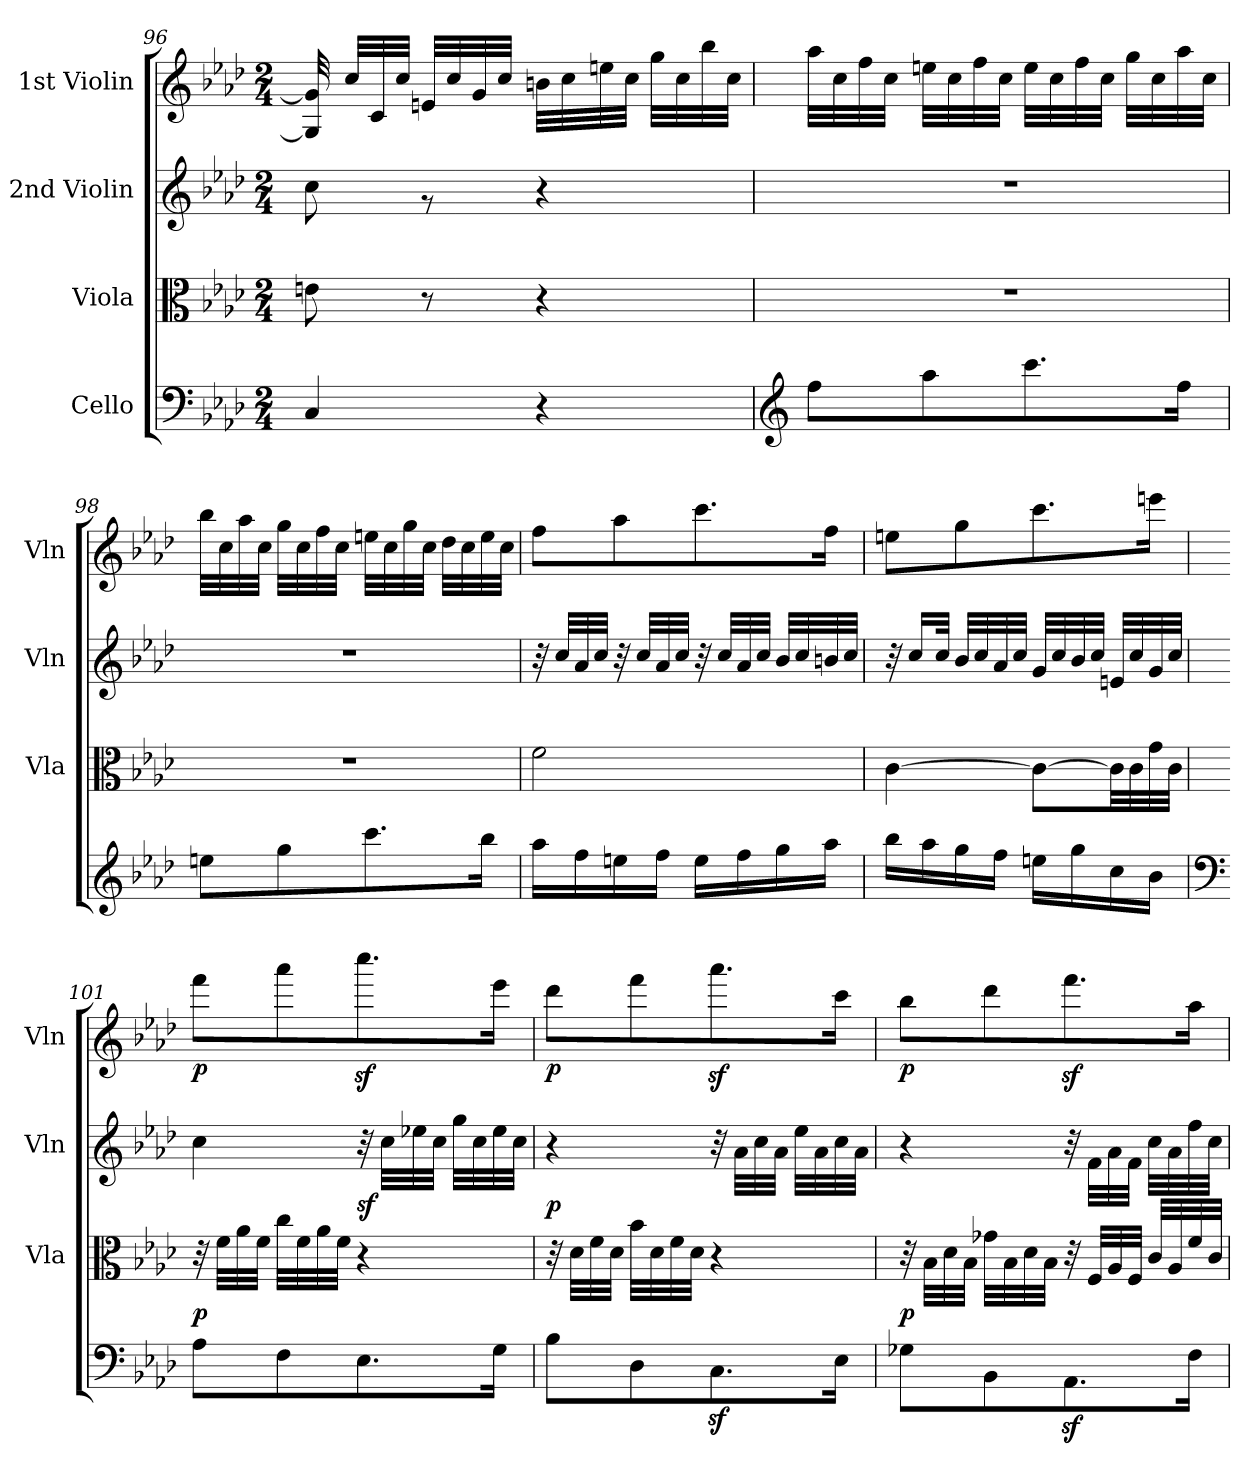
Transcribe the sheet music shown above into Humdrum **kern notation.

**kern	**dynam	**kern	**kern	**dynam	**kern	**dynam
*part4	*part4	*part3	*part2	*part2	*part1	*part1
*staff4	*staff4	*staff3	*staff2	*staff2	*staff1	*staff1
*I"Cello	*	*I"Viola	*I"2nd Violin	*	*I"1st Violin	*
*	*	*I'Vla	*I'Vln	*	*I'Vln	*
*clefF4	*	*clefC3	*clefG2	*	*clefG2	*
*k[b-e-a-d-]	*	*k[b-e-a-d-]	*k[b-e-a-d-]	*	*k[b-e-a-d-]	*
*f:	*	*f:	*f:	*	*f:	*
*M2/4	*	*M2/4	*M2/4	*	*M2/4	*
=96	=96	=96	=96	=96	=96	=96
4C/	.	8en\	8cc\	.	32G/] 32g/]	.
.	.	.	.	.	32cc/LLL	.
.	.	.	.	.	32c/	.
.	.	.	.	.	32cc/JJJ	.
.	.	8r	8rg	.	32en/LLL	.
.	.	.	.	.	32cc/	.
.	.	.	.	.	32g/	.
.	.	.	.	.	32cc/JJJ	.
4r	.	4r	4r	.	32bn\LLL	.
.	.	.	.	.	32cc\	.
.	.	.	.	.	32een\	.
.	.	.	.	.	32cc\JJJ	.
.	.	.	.	.	32gg\LLL	.
.	.	.	.	.	32cc\	.
.	.	.	.	.	32bb-\	.
.	.	.	.	.	32cc\JJJ	.
!!LO:LB:g=z
=97	=97	=97	=97	=97	=97	=97
*clefG2	*	*	*	*	*	*
8ff\L	.	2r	2r	.	32aa-\LLL	.
.	.	.	.	.	32cc\	.
.	.	.	.	.	32ff\	.
.	.	.	.	.	32cc\JJJ	.
8aa-\	.	.	.	.	32een\LLL	.
.	.	.	.	.	32cc\	.
.	.	.	.	.	32ff\	.
.	.	.	.	.	32cc\JJJ	.
8.ccc\	.	.	.	.	32ee\LLL	.
.	.	.	.	.	32cc\	.
.	.	.	.	.	32ff\	.
.	.	.	.	.	32cc\JJJ	.
.	.	.	.	.	32gg\LLL	.
.	.	.	.	.	32cc\	.
16ff\Jk	.	.	.	.	32aa-\	.
.	.	.	.	.	32cc\JJJ	.
=98	=98	=98	=98	=98	=98	=98
8een\L	.	2r	2r	.	32bb-\LLL	.
.	.	.	.	.	32cc\	.
.	.	.	.	.	32aa-\	.
.	.	.	.	.	32cc\JJJ	.
8gg\	.	.	.	.	32gg\LLL	.
.	.	.	.	.	32cc\	.
.	.	.	.	.	32ff\	.
.	.	.	.	.	32cc\JJJ	.
8.ccc\	.	.	.	.	32een\LLL	.
.	.	.	.	.	32cc\	.
.	.	.	.	.	32gg\	.
.	.	.	.	.	32cc\JJJ	.
.	.	.	.	.	32dd-\LLL	.
.	.	.	.	.	32cc\	.
16bb-\Jk	.	.	.	.	32ee\	.
.	.	.	.	.	32cc\JJJ	.
!!LO:LB:g=z
=99	=99	=99	=99	=99	=99	=99
16aa-\LL	.	2f\	32r	.	8ff\L	.
.	.	.	32cc/LLL	.	.	.
16ff\	.	.	32a-/	.	.	.
.	.	.	32cc/JJJ	.	.	.
16een\	.	.	32r	.	8aa-\	.
.	.	.	32cc/LLL	.	.	.
16ff\JJ	.	.	32a-/	.	.	.
.	.	.	32cc/JJJ	.	.	.
16ee\LL	.	.	32r	.	8.ccc\	.
.	.	.	32cc/LLL	.	.	.
16ff\	.	.	32a-/	.	.	.
.	.	.	32cc/JJJ	.	.	.
16gg\	.	.	32b-/LLL	.	.	.
.	.	.	32cc/	.	.	.
16aa-\JJ	.	.	32bn/	.	16ff\Jk	.
.	.	.	32cc/JJJ	.	.	.
=100	=100	=100	=100	=100	=100	=100
16bb-\LL	.	[4c\	32r	.	8een\L	.
.	.	.	16cc/LL	.	.	.
16aa-\	.	.	.	.	.	.
.	.	.	32cc/JJk	.	.	.
16gg\	.	.	32b-/LLL	.	8gg\	.
.	.	.	32cc/	.	.	.
16ff\JJ	.	.	32a-/	.	.	.
.	.	.	32cc/JJJ	.	.	.
16een\LL	.	8c\L_	32g/LLL	.	8.ccc\	.
.	.	.	32cc/	.	.	.
16gg\	.	.	32b-/	.	.	.
.	.	.	32cc/JJJ	.	.	.
16cc\	.	32c\LL]	32en/LLL	.	.	.
.	.	32c\	32cc/	.	.	.
16b-\JJ	.	32g\	32g/	.	16eeen\Jk	.
.	.	32c\JJJ	32cc/JJJ	.	.	.
!!LO:PB:g=z
=101	=101	=101	=101	=101	=101	=101
*clefF4	*	*	*	*	*	*
!	!LO:DY:a	!	!	!	!	!LO:DY:b
8A-\L	p	32r	4cc\	.	8fff\L	p
.	.	32f\LLL	.	.	.	.
.	.	32a-\	.	.	.	.
.	.	32f\JJJ	.	.	.	.
8F\	.	32cc\LLL	.	.	8aaa-\	.
.	.	32f\	.	.	.	.
.	.	32a-\	.	.	.	.
.	.	32f\JJJ	.	.	.	.
!	!	!	!	!LO:DY:b	!	!
8.E-\	.	4r	32r	sf	8.ccccz<\	.
.	.	.	32cc\LLL	.	.	.
.	.	.	32ee-X\	.	.	.
.	.	.	32cc\JJJ	.	.	.
.	.	.	32gg\LLL	.	.	.
.	.	.	32cc\	.	.	.
16G\Jk	.	.	32ee-\	.	16eee-\Jk	.
.	.	.	32cc\JJJ	.	.	.
=102	=102	=102	=102	=102	=102	=102
!	!	!	!	!LO:DY:b	!	!LO:DY:b
8B-\L	.	32r	4r	p	8ddd-\L	p
.	.	32d-\LLL	.	.	.	.
.	.	32f\	.	.	.	.
.	.	32d-\JJJ	.	.	.	.
8D-\	.	32b-\LLL	.	.	8fff\	.
.	.	32d-\	.	.	.	.
.	.	32f\	.	.	.	.
.	.	32d-\JJJ	.	.	.	.
8.Cz>\	.	4r	32r	.	8.aaa-z<\	.
.	.	.	32a-\LLL	.	.	.
.	.	.	32cc\	.	.	.
.	.	.	32a-\JJJ	.	.	.
.	.	.	32ee-\LLL	.	.	.
.	.	.	32a-\	.	.	.
16E-\Jk	.	.	32cc\	.	16ccc\Jk	.
.	.	.	32a-\JJJ	.	.	.
!!LO:LB:g=z
=103	=103	=103	=103	=103	=103	=103
!	!LO:DY:a	!	!	!	!	!LO:DY:b
8G-X\L	p	32r	4r	.	8bb-\L	p
.	.	32B-\LLL	.	.	.	.
.	.	32d-\	.	.	.	.
.	.	32B-\JJJ	.	.	.	.
8BB-\	.	32g-X\LLL	.	.	8ddd-\	.
.	.	32B-\	.	.	.	.
.	.	32d-\	.	.	.	.
.	.	32B-\JJJ	.	.	.	.
8.AA-z>\	.	32r	32r	.	8.fffz<\	.
.	.	32F/LLL	32f\LLL	.	.	.
.	.	32A-/	32a-\	.	.	.
.	.	32F/JJJ	32f\JJJ	.	.	.
.	.	32c/LLL	32cc\LLL	.	.	.
.	.	32A-/	32a-\	.	.	.
16F\Jk	.	32f/	32ff\	.	16aa-\Jk	.
.	.	32c/JJJ	32cc\JJJ	.	.	.
=	=	=	=	=	=	=
*-	*-	*-	*-	*-	*-	*-
